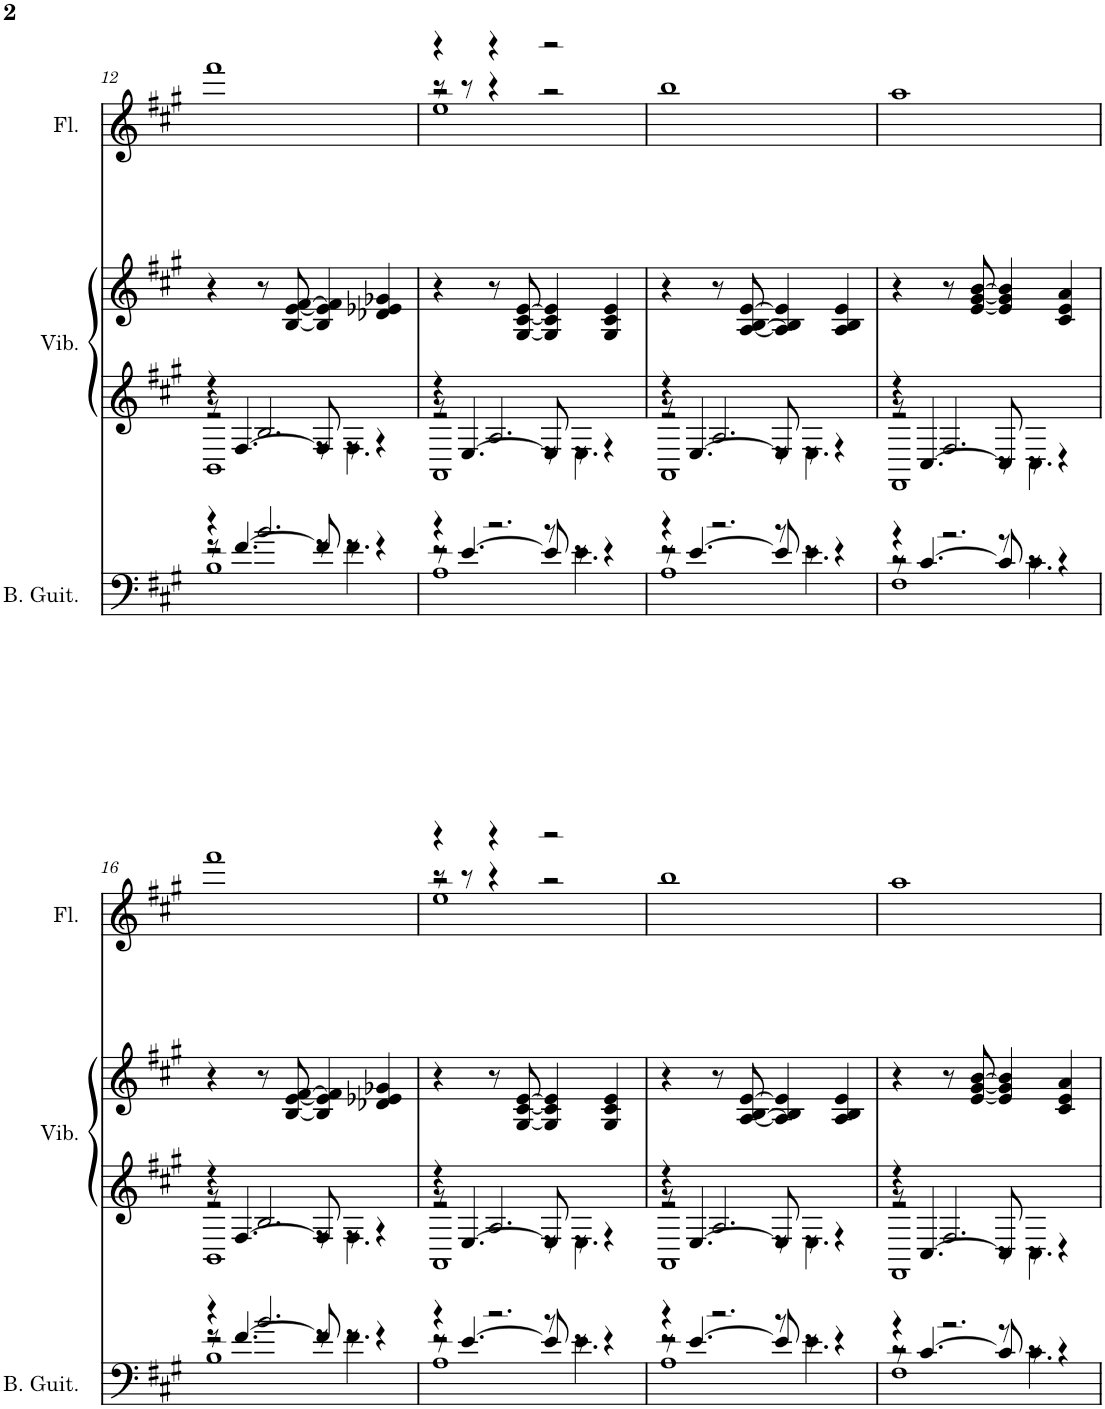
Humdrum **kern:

**kern	**kern	**kern	**kern
*part3	*part2	*part2	*part1
*staff4	*staff3	*staff2	*staff1
*I"Bass Guitar	*I"Vibraphone	*	*I"Flute
*I'B. Guit.	*I'Vib.	*	*I'Fl.
!!LO:PB:g=z
*clefF4	*clefG2	*clefG2	*clefG2
*Trd7c12	*	*	*
*k[f#c#g#]	*k[f#c#g#]	*k[f#c#g#]	*k[f#c#g#]
*M4/4	*M4/4	*M4/4	*M4/4
=12	=12	=12	=12
*^	*^	*	*
*	*^	*	*^	*	*
*	*	*^	*	*	*^	*	*
4r	2r	8r	1B	4r	2r	8r	1BB	4r	1fff#
.	.	[4.f#/	.	.	.	[4.F#/	.	.	.
2.b/	.	.	.	2.B/	.	.	.	8r	.
.	.	.	.	.	.	.	.	[8B/ [8e/ [8f#/	.
.	8r	8f#/]	.	.	8r	8F#/]	.	4B/] 4e/] 4f#/]	.
.	4.f#\	8r	.	.	4.F#\	8r	.	.	.
.	.	4r	.	.	.	4r	.	4d-X/ 4e-X/ 4g-X/	.
=13	=13	=13	=13	=13	=13	=13	=13	=13	=13
*	*	*	*	*	*	*	*	*	*^
*	*	*	*	*	*	*	*	*	*	*^
*	*	*	*	*	*	*	*	*	*	*	*^
4r	2r	8r	1A	4r	2r	8r	1AA	4r	4r	2r	8r	1ee
.	.	[4.e/	.	.	.	[4.E/	.	.	.	.	8r	.
2.r	.	.	.	2.A/	.	.	.	8r	4r	.	4r	.
.	.	.	.	.	.	.	.	[8G#/ [8c#/ [8e/	.	.	.	.
.	8r	8e/]	.	.	8r	8E/]	.	4G#/] 4c#/] 4e/]	2r	2r	2r	.
.	4.e\	8r	.	.	4.E\	8r	.	.	.	.	.	.
.	.	4r	.	.	.	4r	.	4G#/ 4c#/ 4e/	.	.	.	.
*	*	*	*	*	*	*	*	*	*v	*v	*v	*v
=14	=14	=14	=14	=14	=14	=14	=14	=14	=14
4r	2r	8r	1A	4r	2r	8r	1AA	4r	1bb
.	.	[4.e/	.	.	.	[4.E/	.	.	.
2.r	.	.	.	2.A/	.	.	.	8r	.
.	.	.	.	.	.	.	.	[8A/ [8B/ [8e/	.
.	8r	8e/]	.	.	8r	8E/]	.	4A/] 4B/] 4e/]	.
.	4.e\	8r	.	.	4.E\	8r	.	.	.
.	.	4r	.	.	.	4r	.	4A/ 4B/ 4e/	.
=15	=15	=15	=15	=15	=15	=15	=15	=15	=15
4r	2r	8r	1F#	4r	2r	8r	1FF#	4r	1aa
.	.	[4.c#/	.	.	.	[4.C#/	.	.	.
2.r	.	.	.	2.F#/	.	.	.	8r	.
.	.	.	.	.	.	.	.	[8e/ [8g#/ [8b/	.
.	8r	8c#/]	.	.	8r	8C#/]	.	4e/] 4g#/] 4b/]	.
.	4.c#\	8r	.	.	4.C#\	8r	.	.	.
.	.	4r	.	.	.	4r	.	4c#/ 4e/ 4a/	.
!!LO:LB:g=z
=16	=16	=16	=16	=16	=16	=16	=16	=16	=16
4r	2r	8r	1B	4r	2r	8r	1BB	4r	1fff#
.	.	[4.f#/	.	.	.	[4.F#/	.	.	.
2.b/	.	.	.	2.B/	.	.	.	8r	.
.	.	.	.	.	.	.	.	[8B/ [8e/ [8f#/	.
.	8r	8f#/]	.	.	8r	8F#/]	.	4B/] 4e/] 4f#/]	.
.	4.f#\	8r	.	.	4.F#\	8r	.	.	.
.	.	4r	.	.	.	4r	.	4d-X/ 4e-X/ 4g-X/	.
=17	=17	=17	=17	=17	=17	=17	=17	=17	=17
*	*	*	*	*	*	*	*	*	*^
*	*	*	*	*	*	*	*	*	*	*^
*	*	*	*	*	*	*	*	*	*	*	*^
4r	2r	8r	1A	4r	2r	8r	1AA	4r	4r	2r	8r	1ee
.	.	[4.e/	.	.	.	[4.E/	.	.	.	.	8r	.
2.r	.	.	.	2.A/	.	.	.	8r	4r	.	4r	.
.	.	.	.	.	.	.	.	[8G#/ [8c#/ [8e/	.	.	.	.
.	8r	8e/]	.	.	8r	8E/]	.	4G#/] 4c#/] 4e/]	2r	2r	2r	.
.	4.e\	8r	.	.	4.E\	8r	.	.	.	.	.	.
.	.	4r	.	.	.	4r	.	4G#/ 4c#/ 4e/	.	.	.	.
*	*	*	*	*	*	*	*	*	*v	*v	*v	*v
=18	=18	=18	=18	=18	=18	=18	=18	=18	=18
4r	2r	8r	1A	4r	2r	8r	1AA	4r	1bb
.	.	[4.e/	.	.	.	[4.E/	.	.	.
2.r	.	.	.	2.A/	.	.	.	8r	.
.	.	.	.	.	.	.	.	[8A/ [8B/ [8e/	.
.	8r	8e/]	.	.	8r	8E/]	.	4A/] 4B/] 4e/]	.
.	4.e\	8r	.	.	4.E\	8r	.	.	.
.	.	4r	.	.	.	4r	.	4A/ 4B/ 4e/	.
=19	=19	=19	=19	=19	=19	=19	=19	=19	=19
4r	2r	8r	1F#	4r	2r	8r	1FF#	4r	1aa
.	.	[4.c#/	.	.	.	[4.C#/	.	.	.
2.r	.	.	.	2.F#/	.	.	.	8r	.
.	.	.	.	.	.	.	.	[8e/ [8g#/ [8b/	.
.	8r	8c#/]	.	.	8r	8C#/]	.	4e/] 4g#/] 4b/]	.
.	4.c#\	8r	.	.	4.C#\	8r	.	.	.
.	.	4r	.	.	.	4r	.	4c#/ 4e/ 4a/	.
*v	*v	*v	*v	*	*	*	*	*	*
*	*v	*v	*v	*v	*	*
=	=	=	=
*-	*-	*-	*-
